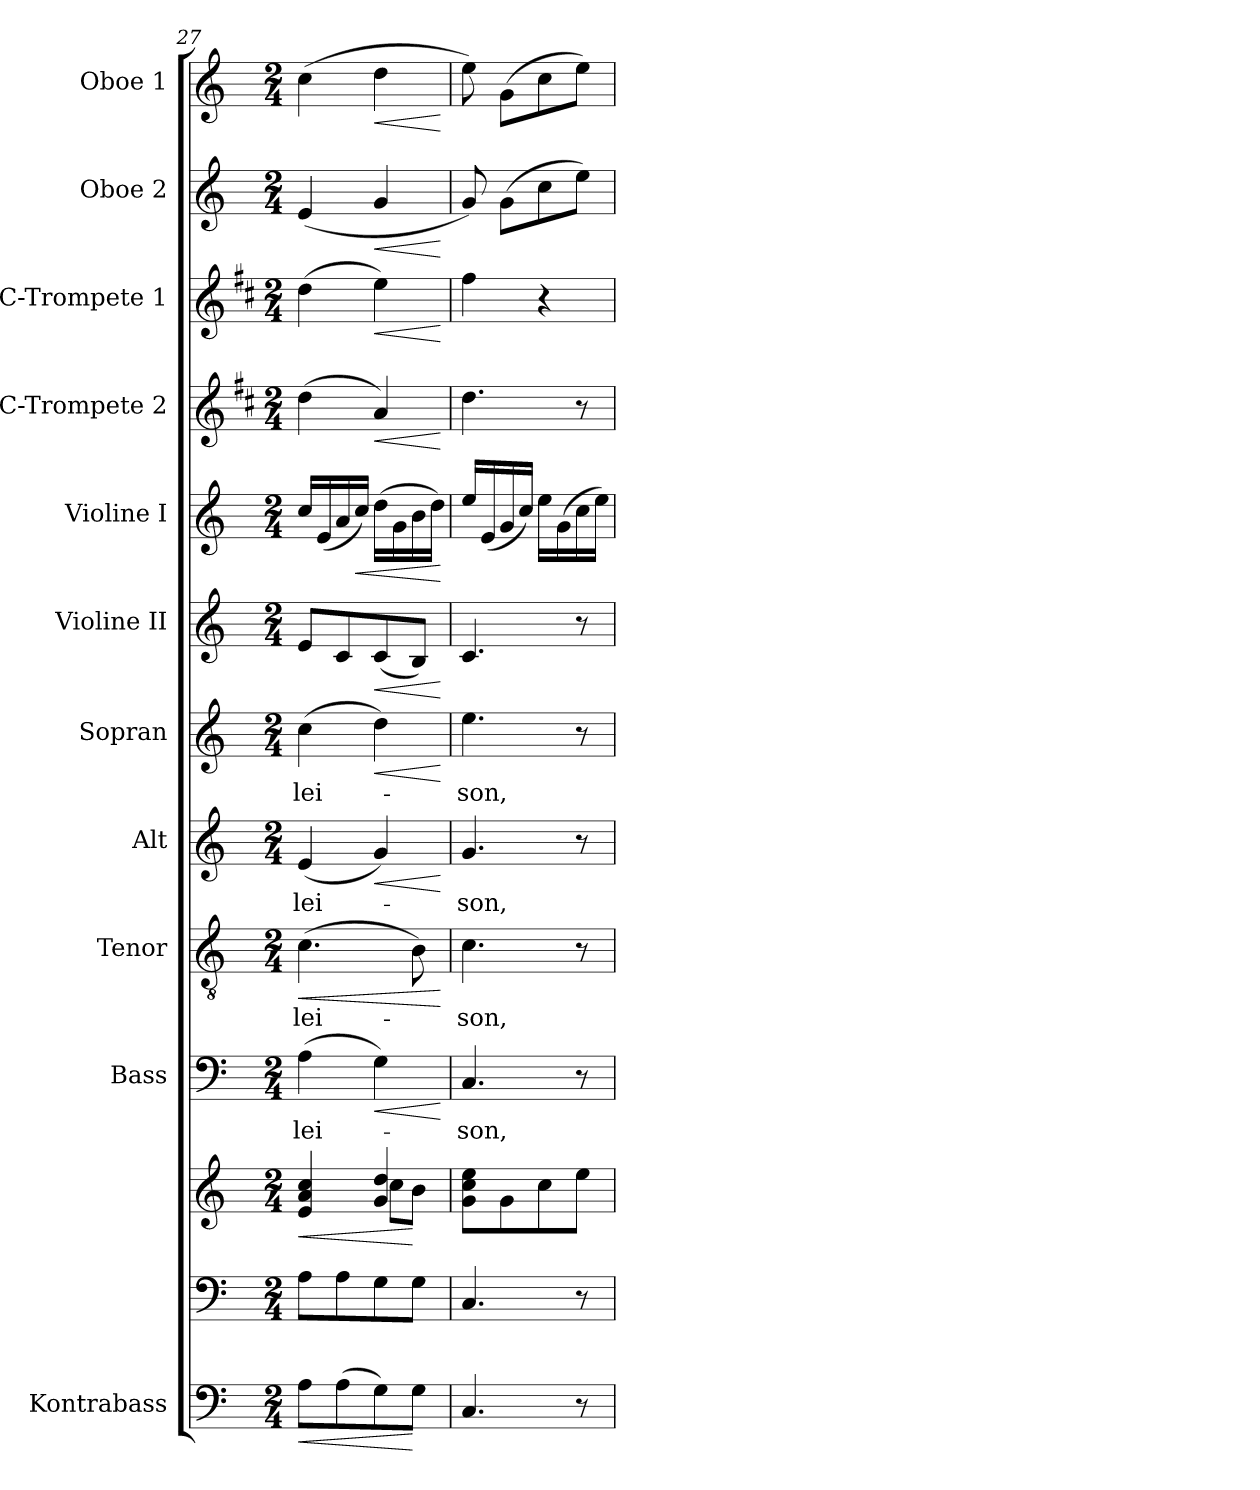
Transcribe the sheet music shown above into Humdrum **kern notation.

**kern	**dynam	**kern	**kern	**dynam	**kern	**text	**dynam	**kern	**text	**dynam	**kern	**text	**dynam	**kern	**text	**dynam	**kern	**dynam	**kern	**dynam	**kern	**dynam	**kern	**dynam	**kern	**dynam	**kern	**dynam
*part12	*part12	*part11	*part11	*part11	*part10	*part10	*part10	*part9	*part9	*part9	*part8	*part8	*part8	*part7	*part7	*part7	*part6	*part6	*part5	*part5	*part4	*part4	*part3	*part3	*part2	*part2	*part1	*part1
*staff13	*staff13	*staff12	*staff11	*staff11/12	*staff10	*staff10	*staff10	*staff9	*staff9	*staff9	*staff8	*staff8	*staff8	*staff7	*staff7	*staff7	*staff6	*staff6	*staff5	*staff5	*staff4	*staff4	*staff3	*staff3	*staff2	*staff2	*staff1	*staff1
*I"Kontrabass	*	*	*	*	*I"Bass	*	*	*I"Tenor	*	*	*I"Alt	*	*	*I"Sopran	*	*	*I"Violine II	*	*I"Violine I	*	*I"C-Trompete 2	*	*I"C-Trompete 1	*	*I"Oboe 2	*	*I"Oboe 1	*
*I'Kb.	*	*	*	*	*I'B.	*	*	*I'T.	*	*	*I'A.	*	*	*I'S.	*	*	*I'Vl. II	*	*I'Vl. I	*	*I'C Trp. 2	*	*I'C Trp. 1	*	*I'Ob. 2	*	*I'Ob. 1	*
*clefF4	*	*clefF4	*clefG2	*	*clefF4	*	*	*clefGv2	*	*	*clefG2	*	*	*clefG2	*	*	*clefG2	*	*clefG2	*	*clefG2	*	*clefG2	*	*clefG2	*	*clefG2	*
*ITrd7c12	*	*	*	*	*	*	*	*	*	*	*	*	*	*	*	*	*	*	*	*	*ITrd1c2	*	*ITrd1c2	*	*	*	*	*
*k[]	*	*k[]	*k[]	*	*k[]	*	*	*k[]	*	*	*k[]	*	*	*k[]	*	*	*k[]	*	*k[]	*	*k[]	*	*k[]	*	*k[]	*	*k[]	*
*C:	*	*C:	*C:	*	*C:	*	*	*C:	*	*	*C:	*	*	*C:	*	*	*C:	*	*C:	*	*C:	*	*C:	*	*C:	*	*C:	*
*M2/4	*	*M2/4	*M2/4	*	*M2/4	*	*	*M2/4	*	*	*M2/4	*	*	*M2/4	*	*	*M2/4	*	*M2/4	*	*M2/4	*	*M2/4	*	*M2/4	*	*M2/4	*
=27	=27	=27	=27	=27	=27	=27	=27	=27	=27	=27	=27	=27	=27	=27	=27	=27	=27	=27	=27	=27	=27	=27	=27	=27	=27	=27	=27	=27
!	!LO:HP:b	!	!	!LO:HP:b	!	!LO:LY:b	!	!	!LO:LY:b	!LO:HP:b	!	!LO:LY:b	!	!	!LO:LY:b	!	!	!	!	!	!	!	!	!	!	!	!	!
*	*	*	*^	*	*	*	*	*	*	*	*	*	*	*	*	*	*	*	*	*	*	*	*	*	*	*	*	*
8AA\L	<	8A\L	4e/ 4a/ 4cc/	4ryy	<	(>4A\	-lei-	.	(>4.c\	-lei-	<	(<4e/	-lei-	.	(>4cc\	-lei-	.	8e/L	.	16cc/LL	.	(>4cc\	.	(>4cc\	.	(<4e/	.	(>4cc\	.
.	.	.	.	.	.	.	.	.	.	.	.	.	.	.	.	.	.	.	.	(<16e/	.	.	.	.	.	.	.	.	.
(>8AA\	.	8A\	.	.	.	.	.	.	.	.	.	.	.	.	.	.	.	8c/	.	16a/	.	.	.	.	.	.	.	.	.
!	!	!	!	!	!	!	!	!	!	!	!	!	!	!	!	!	!	!	!	!	!LO:HP:b	!	!	!	!	!	!	!	!
.	.	.	.	.	.	.	.	.	.	.	.	.	.	.	.	.	.	.	.	16cc/JJ)	<	.	.	.	.	.	.	.	.
!	!	!	!	!	!	!	!	!LO:HP:b	!	!	!	!	!	!LO:HP:b	!	!	!LO:HP:b	!	!LO:HP:b	!	!	!	!LO:HP:b	!	!LO:HP:b	!	!LO:HP:b	!	!LO:HP:b
8GG\)	.	8G\	4g/ 4dd/	8cc\L	.	4G\)	.	<	.	.	.	4g/)	.	<	4dd\)	.	<	(<8c/	<	(>16dd\LL	.	4g/)	<	4dd\)	<	4g/	<	4dd\	<
.	.	.	.	.	.	.	.	.	.	.	.	.	.	.	.	.	.	.	.	16g\	.	.	.	.	.	.	.	.	.
8GG\J	[	8G\J	.	8b\J	[	.	.	.	8B\)	.	.	.	.	.	.	.	.	8B/J)	.	16b\	.	.	.	.	.	.	.	.	.
.	.	.	.	.	.	.	.	.	.	.	.	.	.	.	.	.	.	.	.	16dd\JJ)	.	.	.	.	.	.	.	.	.
*	*	*	*v	*v	*	*	*	*	*	*	*	*	*	*	*	*	*	*	*	*	*	*	*	*	*	*	*	*	*
.	.	.	.	.	.	.	[	.	.	[	.	.	[	.	.	[	.	[	.	[	.	[	.	[	.	[	.	[
=28	=28	=28	=28	=28	=28	=28	=28	=28	=28	=28	=28	=28	=28	=28	=28	=28	=28	=28	=28	=28	=28	=28	=28	=28	=28	=28	=28	=28
!	!	!	!	!	!	!LO:LY:b	!	!	!LO:LY:b	!	!	!LO:LY:b	!	!	!LO:LY:b	!	!	!	!	!	!	!	!	!	!	!	!	!
4.CC/	.	4.C/	8g\ 8cc\ 8ee\L	.	4.C/	-son,	.	4.c\	-son,	.	4.g/	-son,	.	4.ee\	-son,	.	4.c/	.	16ee/LL	.	4.cc\	.	4ee\	.	8g/)	.	8ee\)	.
.	.	.	.	.	.	.	.	.	.	.	.	.	.	.	.	.	.	.	(<16e/	.	.	.	.	.	.	.	.	.
.	.	.	8g\	.	.	.	.	.	.	.	.	.	.	.	.	.	.	.	16g/	.	.	.	.	.	(>8g\L	.	(>8g\L	.
.	.	.	.	.	.	.	.	.	.	.	.	.	.	.	.	.	.	.	16cc/JJ)	.	.	.	.	.	.	.	.	.
.	.	.	8cc\	.	.	.	.	.	.	.	.	.	.	.	.	.	.	.	16ee\LL	.	.	.	4r	.	8cc\	.	8cc\	.
.	.	.	.	.	.	.	.	.	.	.	.	.	.	.	.	.	.	.	(>16g\	.	.	.	.	.	.	.	.	.
8r	.	8r	8ee\J	.	8r	.	.	8r	.	.	8r	.	.	8r	.	.	8r	.	16cc\	.	8r	.	.	.	8ee\J)	.	8ee\J)	.
.	.	.	.	.	.	.	.	.	.	.	.	.	.	.	.	.	.	.	16ee\JJ)	.	.	.	.	.	.	.	.	.
=	=	=	=	=	=	=	=	=	=	=	=	=	=	=	=	=	=	=	=	=	=	=	=	=	=	=	=	=
*-	*-	*-	*-	*-	*-	*-	*-	*-	*-	*-	*-	*-	*-	*-	*-	*-	*-	*-	*-	*-	*-	*-	*-	*-	*-	*-	*-	*-
